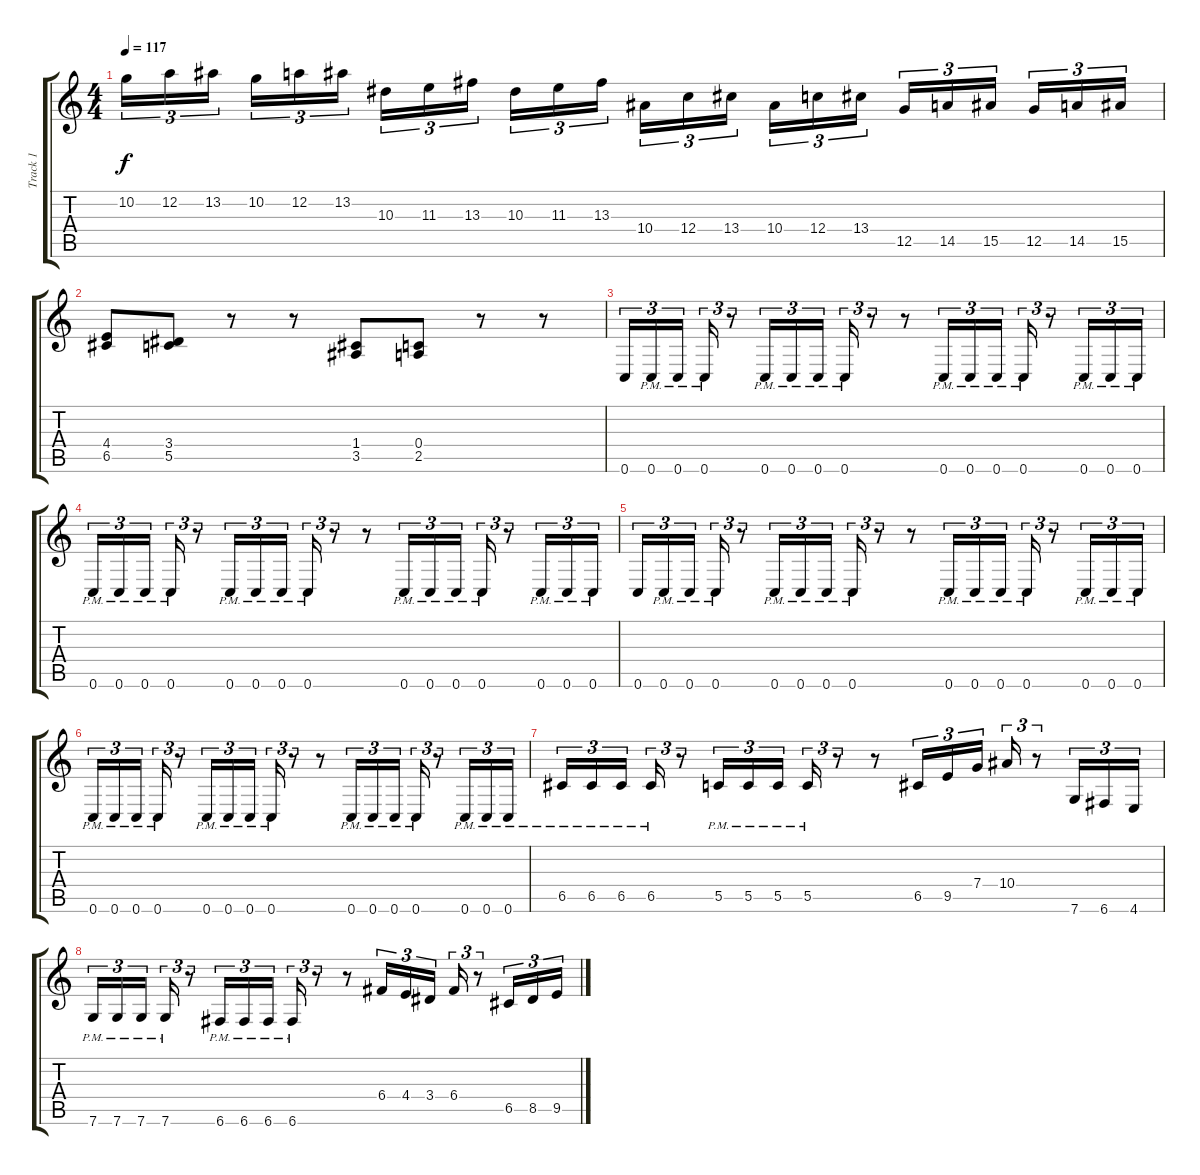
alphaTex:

\track ("Track 1" "Track 1") {instrument overdrivenguitar}
\staff {score tabs}
\tuning (D4 A3 F3 C3 G2 C2) {hide}
\ts (4 4)
\tempo 117
\clef g2
\ks c
10.2.16{tu (3 2) dy f} 12.2.16{tu (3 2)} 13.2.16{tu (3 2) beam splitsecondary} 10.2.16{tu (3 2)} 12.2.16{tu (3 2)} 13.2.16{tu (3 2)} 10.3.16{tu (3 2)} 11.3.16{tu (3 2)} 13.3.16{tu (3 2) beam splitsecondary} 10.3.16{tu (3 2)} 11.3.16{tu (3 2)} 13.3.16{tu (3 2)} 10.4.16{tu (3 2)} 12.4.16{tu (3 2)} 13.4.16{tu (3 2) beam splitsecondary} 10.4.16{tu (3 2)} 12.4.16{tu (3 2)} 13.4.16{tu (3 2)} 12.5.16{tu (3 2)} 14.5.16{tu (3 2)} 15.5.16{tu (3 2) beam splitsecondary} 12.5.16{tu (3 2)} 14.5.16{tu (3 2)} 15.5.16{tu (3 2)} |
(4.4 6.5).8 (3.4 5.5).8 r.8 r.8 (1.4 3.5).8 (0.4 2.5).8 r.8 r.8 |
0.6.16{tu (3 2)} 0.6{pm}.16{tu (3 2)} 0.6{pm}.16{tu (3 2) beam splitsecondary} 0.6{pm}.16{tu (3 2)} r.8{tu (3 2)} 0.6{pm}.16{tu (3 2)} 0.6{pm}.16{tu (3 2)} 0.6{pm}.16{tu (3 2) beam splitsecondary} 0.6{pm}.16{tu (3 2)} r.8{tu (3 2)} r.8 0.6{pm}.16{tu (3 2)} 0.6{pm}.16{tu (3 2)} 0.6{pm}.16{tu (3 2)} 0.6{pm}.16{tu (3 2)} r.8{tu (3 2)} 0.6{pm}.16{tu (3 2)} 0.6{pm}.16{tu (3 2)} 0.6{pm}.16{tu (3 2)} |
0.6{pm}.16{tu (3 2)} 0.6{pm}.16{tu (3 2)} 0.6{pm}.16{tu (3 2) beam splitsecondary} 0.6{pm}.16{tu (3 2)} r.8{tu (3 2)} 0.6{pm}.16{tu (3 2)} 0.6{pm}.16{tu (3 2)} 0.6{pm}.16{tu (3 2) beam splitsecondary} 0.6{pm}.16{tu (3 2)} r.8{tu (3 2)} r.8 0.6{pm}.16{tu (3 2)} 0.6{pm}.16{tu (3 2)} 0.6{pm}.16{tu (3 2)} 0.6{pm}.16{tu (3 2)} r.8{tu (3 2)} 0.6{pm}.16{tu (3 2)} 0.6{pm}.16{tu (3 2)} 0.6{pm}.16{tu (3 2)} |
0.6.16{tu (3 2)} 0.6{pm}.16{tu (3 2)} 0.6{pm}.16{tu (3 2) beam splitsecondary} 0.6{pm}.16{tu (3 2)} r.8{tu (3 2)} 0.6{pm}.16{tu (3 2)} 0.6{pm}.16{tu (3 2)} 0.6{pm}.16{tu (3 2) beam splitsecondary} 0.6{pm}.16{tu (3 2)} r.8{tu (3 2)} r.8 0.6{pm}.16{tu (3 2)} 0.6{pm}.16{tu (3 2)} 0.6{pm}.16{tu (3 2)} 0.6{pm}.16{tu (3 2)} r.8{tu (3 2)} 0.6{pm}.16{tu (3 2)} 0.6{pm}.16{tu (3 2)} 0.6{pm}.16{tu (3 2)} |
0.6{pm}.16{tu (3 2)} 0.6{pm}.16{tu (3 2)} 0.6{pm}.16{tu (3 2) beam splitsecondary} 0.6{pm}.16{tu (3 2)} r.8{tu (3 2)} 0.6{pm}.16{tu (3 2)} 0.6{pm}.16{tu (3 2)} 0.6{pm}.16{tu (3 2) beam splitsecondary} 0.6{pm}.16{tu (3 2)} r.8{tu (3 2)} r.8 0.6{pm}.16{tu (3 2)} 0.6{pm}.16{tu (3 2)} 0.6{pm}.16{tu (3 2)} 0.6{pm}.16{tu (3 2)} r.8{tu (3 2)} 0.6{pm}.16{tu (3 2)} 0.6{pm}.16{tu (3 2)} 0.6{pm}.16{tu (3 2)} |
6.5{pm}.16{tu (3 2)} 6.5{pm}.16{tu (3 2)} 6.5{pm}.16{tu (3 2) beam splitsecondary} 6.5{pm}.16{tu (3 2)} r.8{tu (3 2)} 5.5{pm}.16{tu (3 2)} 5.5{pm}.16{tu (3 2)} 5.5{pm}.16{tu (3 2) beam splitsecondary} 5.5{pm}.16{tu (3 2)} r.8{tu (3 2)} r.8 6.5.16{tu (3 2)} 9.5.16{tu (3 2)} 7.4.16{tu (3 2)} 10.4.16{tu (3 2)} r.8{tu (3 2)} 7.6.16{tu (3 2)} 6.6.16{tu (3 2)} 4.6.16{tu (3 2)} |
7.6{pm}.16{tu (3 2)} 7.6{pm}.16{tu (3 2)} 7.6{pm}.16{tu (3 2) beam splitsecondary} 7.6{pm}.16{tu (3 2)} r.8{tu (3 2)} 6.6{pm}.16{tu (3 2)} 6.6{pm}.16{tu (3 2)} 6.6{pm}.16{tu (3 2) beam splitsecondary} 6.6{pm}.16{tu (3 2)} r.8{tu (3 2)} r.8 6.4.16{tu (3 2)} 4.4.16{tu (3 2)} 3.4.16{tu (3 2)} 6.4.16{tu (3 2)} r.8{tu (3 2)} 6.5.16{tu (3 2)} 8.5.16{tu (3 2)} 9.5.16{tu (3 2)}
